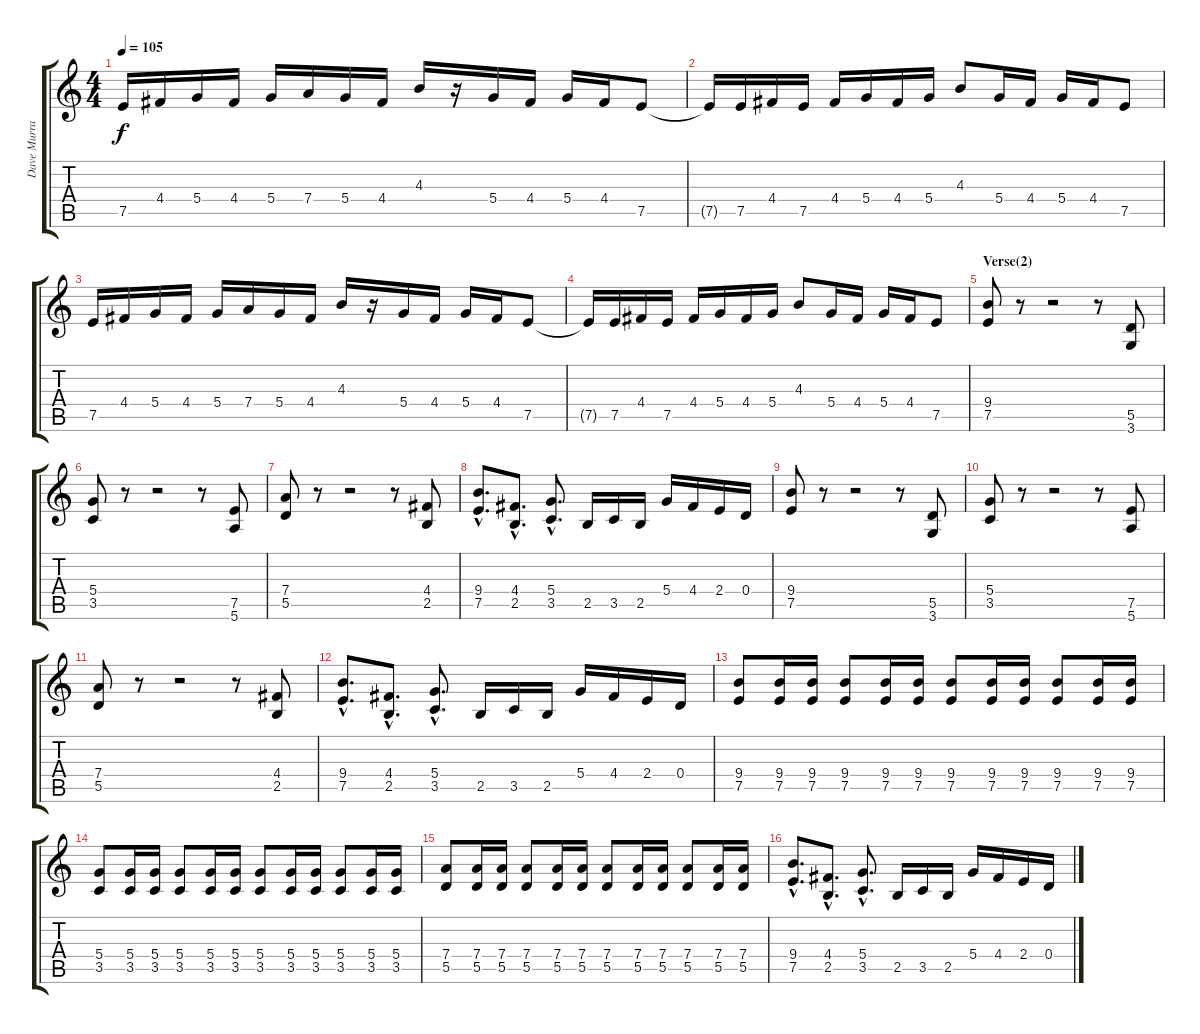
\track ("Dave Murray (Guitar-1)" "Dave Murra") {instrument distortionguitar}
\staff {score tabs}
\tuning (E4 B3 G3 D3 A2 E2) {hide}
\ts (4 4)
\tempo 105
\clef g2
\ks c
7.5.16{dy f} 4.4.16 5.4.16 4.4.16 5.4.16 7.4.16 5.4.16 4.4.16 4.3.16 r.16 5.4.16 4.4.16 5.4.16 4.4.16 7.5.8 |
7.5{t}.16 7.5.16 4.4.16 7.5.16 4.4.16 5.4.16 4.4.16 5.4.16 4.3.8 5.4.16 4.4.16 5.4.16 4.4.16 7.5.8 |
7.5.16 4.4.16 5.4.16 4.4.16 5.4.16 7.4.16 5.4.16 4.4.16 4.3.16 r.16 5.4.16 4.4.16 5.4.16 4.4.16 7.5.8 |
7.5{t}.16 7.5.16 4.4.16 7.5.16 4.4.16 5.4.16 4.4.16 5.4.16 4.3.8 5.4.16 4.4.16 5.4.16 4.4.16 7.5.8 |
\section ("" "Verse(2)")
(9.4 7.5).8 r.8 r.2 r.8 (5.5 3.6).8 |
(5.4 3.5).8 r.8 r.2 r.8 (7.5 5.6).8 |
(7.4 5.5).8 r.8 r.2 r.8 (4.4 2.5).8 |
(9.4{hac} 7.5{hac}).8{d} (4.4{hac} 2.5{hac}).8{d} (5.4{hac} 3.5{hac}).8{d} 2.5.16 3.5.16 2.5.16 5.4.16 4.4.16 2.4.16 0.4.16 |
(9.4 7.5).8 r.8 r.2 r.8 (5.5 3.6).8 |
(5.4 3.5).8 r.8 r.2 r.8 (7.5 5.6).8 |
(7.4 5.5).8 r.8 r.2 r.8 (4.4 2.5).8 |
(9.4{hac} 7.5{hac}).8{d} (4.4{hac} 2.5{hac}).8{d} (5.4{hac} 3.5{hac}).8{d} 2.5.16 3.5.16 2.5.16 5.4.16 4.4.16 2.4.16 0.4.16 |
\section ("" "")
(9.4 7.5).8 (9.4 7.5).16 (9.4 7.5).16 (9.4 7.5).8 (9.4 7.5).16 (9.4 7.5).16 (9.4 7.5).8 (9.4 7.5).16 (9.4 7.5).16 (9.4 7.5).8 (9.4 7.5).16 (9.4 7.5).16 |
(5.4 3.5).8 (5.4 3.5).16 (5.4 3.5).16 (5.4 3.5).8 (5.4 3.5).16 (5.4 3.5).16 (5.4 3.5).8 (5.4 3.5).16 (5.4 3.5).16 (5.4 3.5).8 (5.4 3.5).16 (5.4 3.5).16 |
(7.4 5.5).8 (7.4 5.5).16 (7.4 5.5).16 (7.4 5.5).8 (7.4 5.5).16 (7.4 5.5).16 (7.4 5.5).8 (7.4 5.5).16 (7.4 5.5).16 (7.4 5.5).8 (7.4 5.5).16 (7.4 5.5).16 |
(9.4{hac} 7.5{hac}).8{d} (4.4{hac} 2.5{hac}).8{d} (5.4{hac} 3.5{hac}).8{d} 2.5.16 3.5.16 2.5.16 5.4.16 4.4.16 2.4.16 0.4.16
